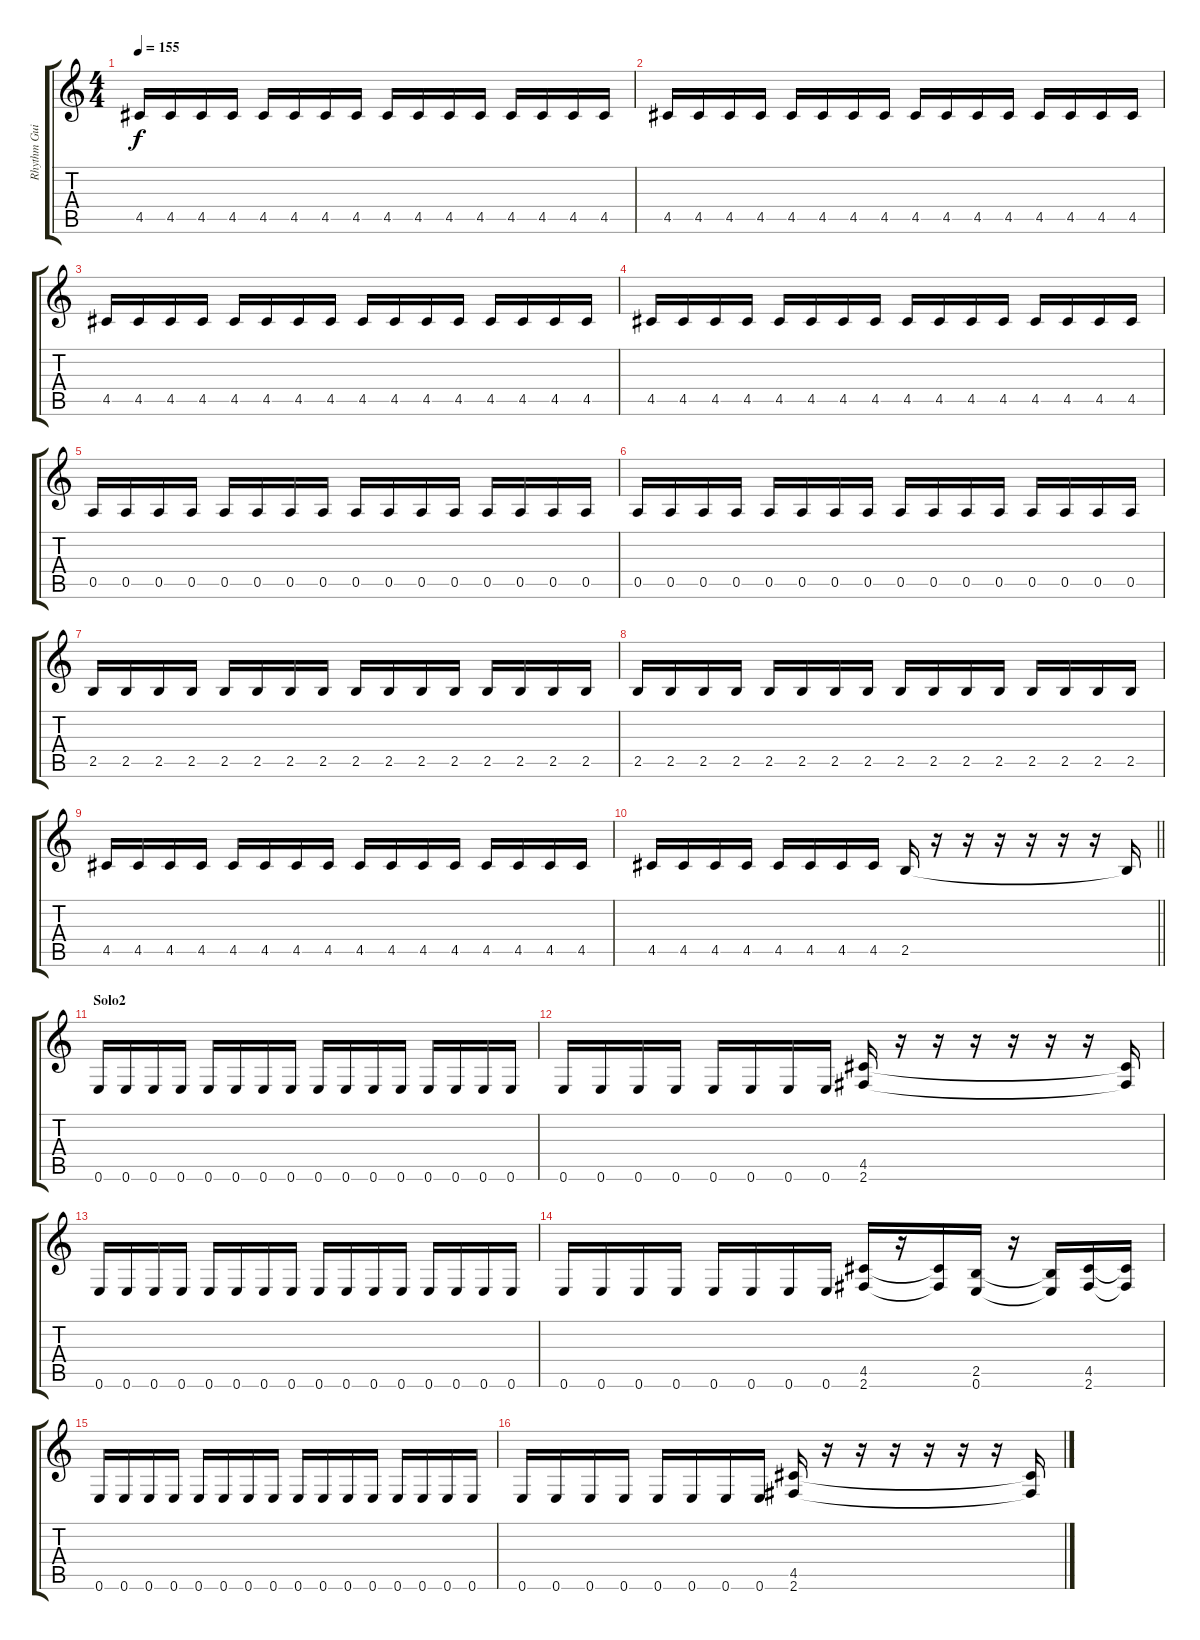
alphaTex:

\track ("Rhythm Guitar" "Rhythm Gui") {instrument distortionguitar}
\staff {score tabs}
\tuning (E4 B3 G3 D3 A2 E2) {hide}
\ts (4 4)
\tempo 155
\clef g2
\ks c
4.5.16{dy f} 4.5.16 4.5.16 4.5.16 4.5.16 4.5.16 4.5.16 4.5.16 4.5.16 4.5.16 4.5.16 4.5.16 4.5.16 4.5.16 4.5.16 4.5.16 |
4.5.16 4.5.16 4.5.16 4.5.16 4.5.16 4.5.16 4.5.16 4.5.16 4.5.16 4.5.16 4.5.16 4.5.16 4.5.16 4.5.16 4.5.16 4.5.16 |
4.5.16 4.5.16 4.5.16 4.5.16 4.5.16 4.5.16 4.5.16 4.5.16 4.5.16 4.5.16 4.5.16 4.5.16 4.5.16 4.5.16 4.5.16 4.5.16 |
4.5.16 4.5.16 4.5.16 4.5.16 4.5.16 4.5.16 4.5.16 4.5.16 4.5.16 4.5.16 4.5.16 4.5.16 4.5.16 4.5.16 4.5.16 4.5.16 |
0.5.16 0.5.16 0.5.16 0.5.16 0.5.16 0.5.16 0.5.16 0.5.16 0.5.16 0.5.16 0.5.16 0.5.16 0.5.16 0.5.16 0.5.16 0.5.16 |
0.5.16 0.5.16 0.5.16 0.5.16 0.5.16 0.5.16 0.5.16 0.5.16 0.5.16 0.5.16 0.5.16 0.5.16 0.5.16 0.5.16 0.5.16 0.5.16 |
2.5.16 2.5.16 2.5.16 2.5.16 2.5.16 2.5.16 2.5.16 2.5.16 2.5.16 2.5.16 2.5.16 2.5.16 2.5.16 2.5.16 2.5.16 2.5.16 |
2.5.16 2.5.16 2.5.16 2.5.16 2.5.16 2.5.16 2.5.16 2.5.16 2.5.16 2.5.16 2.5.16 2.5.16 2.5.16 2.5.16 2.5.16 2.5.16 |
4.5.16 4.5.16 4.5.16 4.5.16 4.5.16 4.5.16 4.5.16 4.5.16 4.5.16 4.5.16 4.5.16 4.5.16 4.5.16 4.5.16 4.5.16 4.5.16 |
\barLineRight lightlight
4.5.16 4.5.16 4.5.16 4.5.16 4.5.16 4.5.16 4.5.16 4.5.16 2.5.16 r.16 r.16 r.16 r.16 r.16 r.16 2.5{t}.16 |
\section ("" "Solo2")
0.6.16 0.6.16 0.6.16 0.6.16 0.6.16 0.6.16 0.6.16 0.6.16 0.6.16 0.6.16 0.6.16 0.6.16 0.6.16 0.6.16 0.6.16 0.6.16 |
0.6.16 0.6.16 0.6.16 0.6.16 0.6.16 0.6.16 0.6.16 0.6.16 (4.5 2.6).16 r.16 r.16 r.16 r.16 r.16 r.16 (4.5{t} 2.6{t}).16 |
0.6.16 0.6.16 0.6.16 0.6.16 0.6.16 0.6.16 0.6.16 0.6.16 0.6.16 0.6.16 0.6.16 0.6.16 0.6.16 0.6.16 0.6.16 0.6.16 |
0.6.16 0.6.16 0.6.16 0.6.16 0.6.16 0.6.16 0.6.16 0.6.16 (4.5 2.6).16 r.16 (4.5{t} 2.6{t}).16 (2.5 0.6).16 r.16 (2.5{t} 0.6{t}).16 (4.5 2.6).16 (4.5{t} 2.6{t}).16 |
0.6.16 0.6.16 0.6.16 0.6.16 0.6.16 0.6.16 0.6.16 0.6.16 0.6.16 0.6.16 0.6.16 0.6.16 0.6.16 0.6.16 0.6.16 0.6.16 |
0.6.16 0.6.16 0.6.16 0.6.16 0.6.16 0.6.16 0.6.16 0.6.16 (4.5 2.6).16 r.16 r.16 r.16 r.16 r.16 r.16 (4.5{t} 2.6{t}).16
